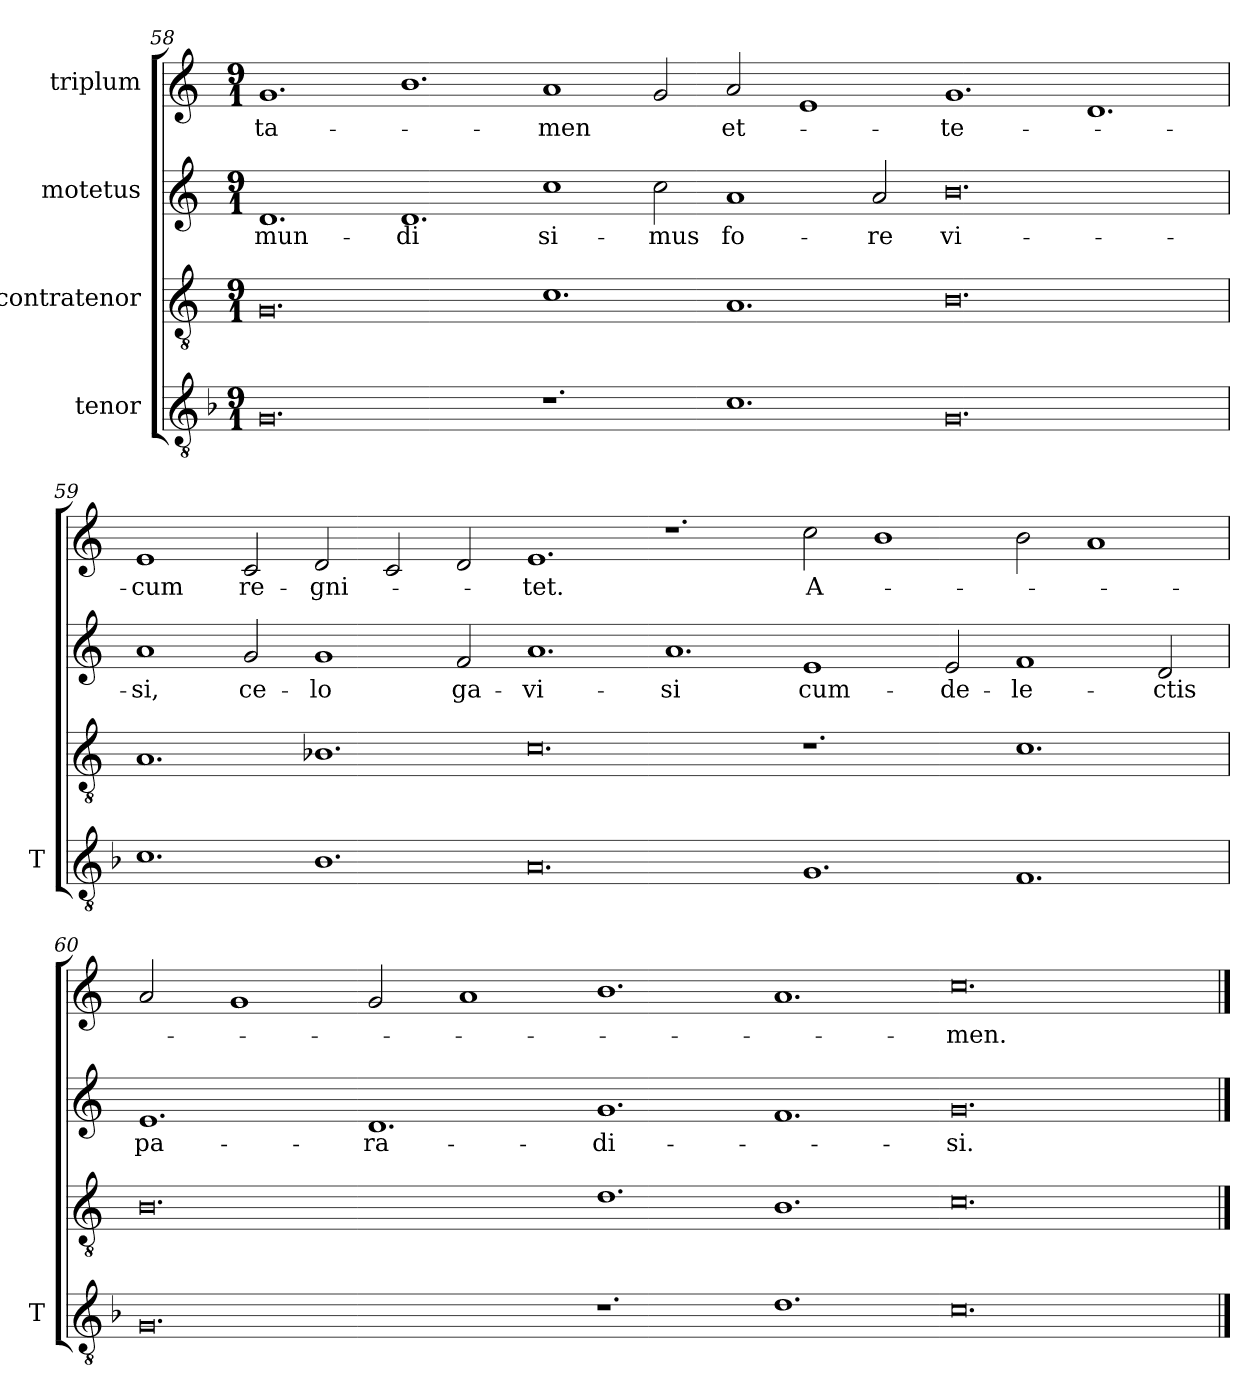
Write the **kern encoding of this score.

**kern	**kern	**kern	**text	**kern	**text
*part4	*part3	*part2	*part2	*part1	*part1
*staff4	*staff3	*staff2	*staff2	*staff1	*staff1
*I"tenor	*I"contratenor	*I"motetus	*	*I"triplum	*
*I'T	*	*	*	*	*
*clefGv2	*clefGv2	*clefG2	*	*clefG2	*
*k[b-]	*k[]	*k[]	*	*k[]	*
*F:	*C:	*C:	*	*C:	*
*M9/1	*M9/1	*M9/1	*	*M9/1	*
=58	=58	=58	=58	=58	=58
0.G/	0.G/	1.d/	mun-	1.g/	-ta-
.	.	1.d/	-di	1.b\	.
1.r	1.c\	1cc\	si-	1a/	-men
.	.	2cc\	-mus	2g/	.
1.c\	1.A/	1a/	fo-	2a/	et-
.	.	.	.	1e/	.
.	.	2a/	-re	.	.
0.G/	0.B\	0.b\	vi-	1.g/	te-
.	.	.	.	1.d/	.
!!LO:PB:g=z
=59	=59	=59	=59	=59	=59
1.c\	1.A/	1a/	-si,	1e/	-cum
.	.	2g/	ce-	2c/	re-
1.B-\	1.B-X\	1g/	-lo	2d/	-gni-
.	.	.	.	2c/	.
.	.	2f/	ga-	2d/	.
0.A/	0.c\	1.a/	-vi-	1.e/	-tet.
.	.	1.a/	-si	1.r	.
1.G/	1.r	1e/	cum-	2cc\	A-
.	.	.	.	1b\	.
.	.	2e/	de-	.	.
1.F/	1.c\	1f/	-le-	2b\	.
.	.	.	.	1a/	.
.	.	2d/	-ctis	.	.
=60	=60	=60	=60	=60	=60
0.G/	0.B\	1.e/	pa-	2a/	.
.	.	.	.	1g/	.
.	.	1.d/	-ra-	2g/	.
.	.	.	.	1a/	.
1.r	1.d\	1.g/	-di-	1.b\	.
1.d\	1.B\	1.f/	.	1.a/	.
0.c\	0.c\	0.g/	-si.	0.cc\	-men.
==	==	==	==	==	==
*-	*-	*-	*-	*-	*-
